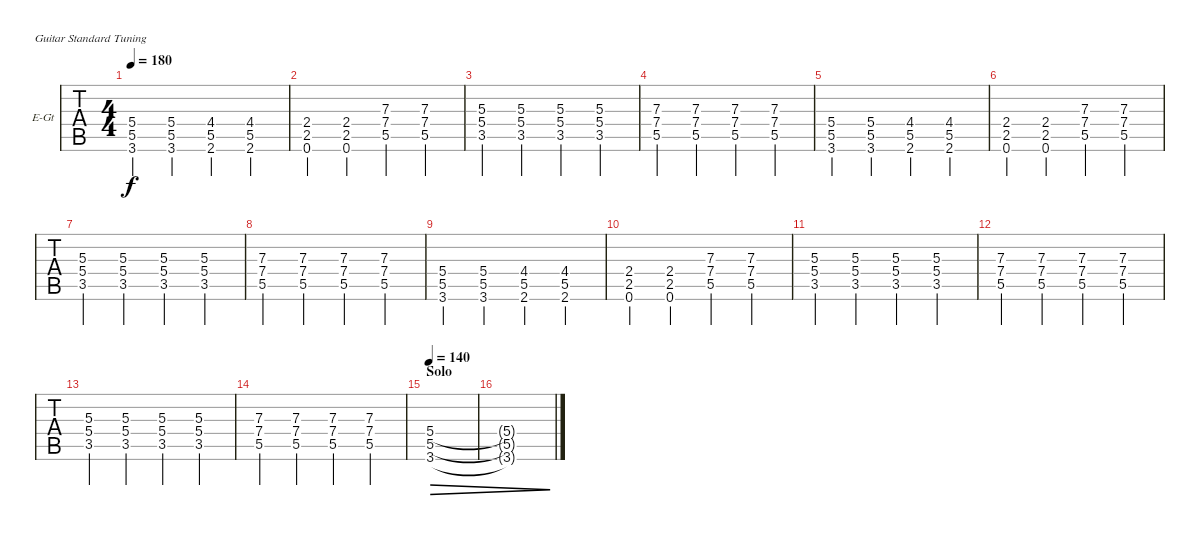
\bracketExtendMode groupsimilarinstruments
\firstSystemTrackNameOrientation horizontal
\otherSystemsTrackNameOrientation horizontal
\track ("Electric Guitar" "E-Gt") {instrument distortionguitar}
\staff {tabs}
\tuning (E4 B3 G3 D3 A2 E2)
\ts (4 4)
\tempo 180
\clef g2
\ks c
(3.6 5.5 5.4).4{dy f} (5.5 5.4 3.6).4 (2.6 5.5 4.4).4 (2.6 5.5 4.4).4 |
(2.4 2.5 0.6).4 (0.6 2.5 2.4).4 (5.5 7.4 7.3).4 (5.5 7.4 7.3).4 |
(3.5 5.4 5.3).4 (3.5 5.4 5.3).4 (3.5 5.4 5.3).4 (3.5 5.4 5.3).4 |
(5.5 7.4 7.3).4 (5.5 7.4 7.3).4 (5.5 7.4 7.3).4 (5.5 7.4 7.3).4 |
(3.6 5.5 5.4).4 (5.5 5.4 3.6).4 (2.6 5.5 4.4).4 (2.6 5.5 4.4).4 |
(2.4 2.5 0.6).4 (0.6 2.5 2.4).4 (5.5 7.4 7.3).4 (5.5 7.4 7.3).4 |
(3.5 5.4 5.3).4 (3.5 5.4 5.3).4 (3.5 5.4 5.3).4 (3.5 5.4 5.3).4 |
(5.5 7.4 7.3).4 (5.5 7.4 7.3).4 (5.5 7.4 7.3).4 (5.5 7.4 7.3).4 |
(3.6 5.5 5.4).4 (5.5 5.4 3.6).4 (2.6 5.5 4.4).4 (2.6 5.5 4.4).4 |
(2.4 2.5 0.6).4 (0.6 2.5 2.4).4 (5.5 7.4 7.3).4 (5.5 7.4 7.3).4 |
(3.5 5.4 5.3).4 (3.5 5.4 5.3).4 (3.5 5.4 5.3).4 (3.5 5.4 5.3).4 |
(5.5 7.4 7.3).4 (5.5 7.4 7.3).4 (5.5 7.4 7.3).4 (5.5 7.4 7.3).4 |
(3.5 5.4 5.3).4 (3.5 5.4 5.3).4 (3.5 5.4 5.3).4 (3.5 5.4 5.3).4 |
(5.5 7.4 7.3).4 (5.5 7.4 7.3).4 (5.5 7.4 7.3).4 (5.5 7.4 7.3).4 |
\section ("" "Solo")
\tempo 140
(3.6 5.5 5.4).1{dec} |
(3.6{t} 5.5{t} 5.4{t}).1{dec}
